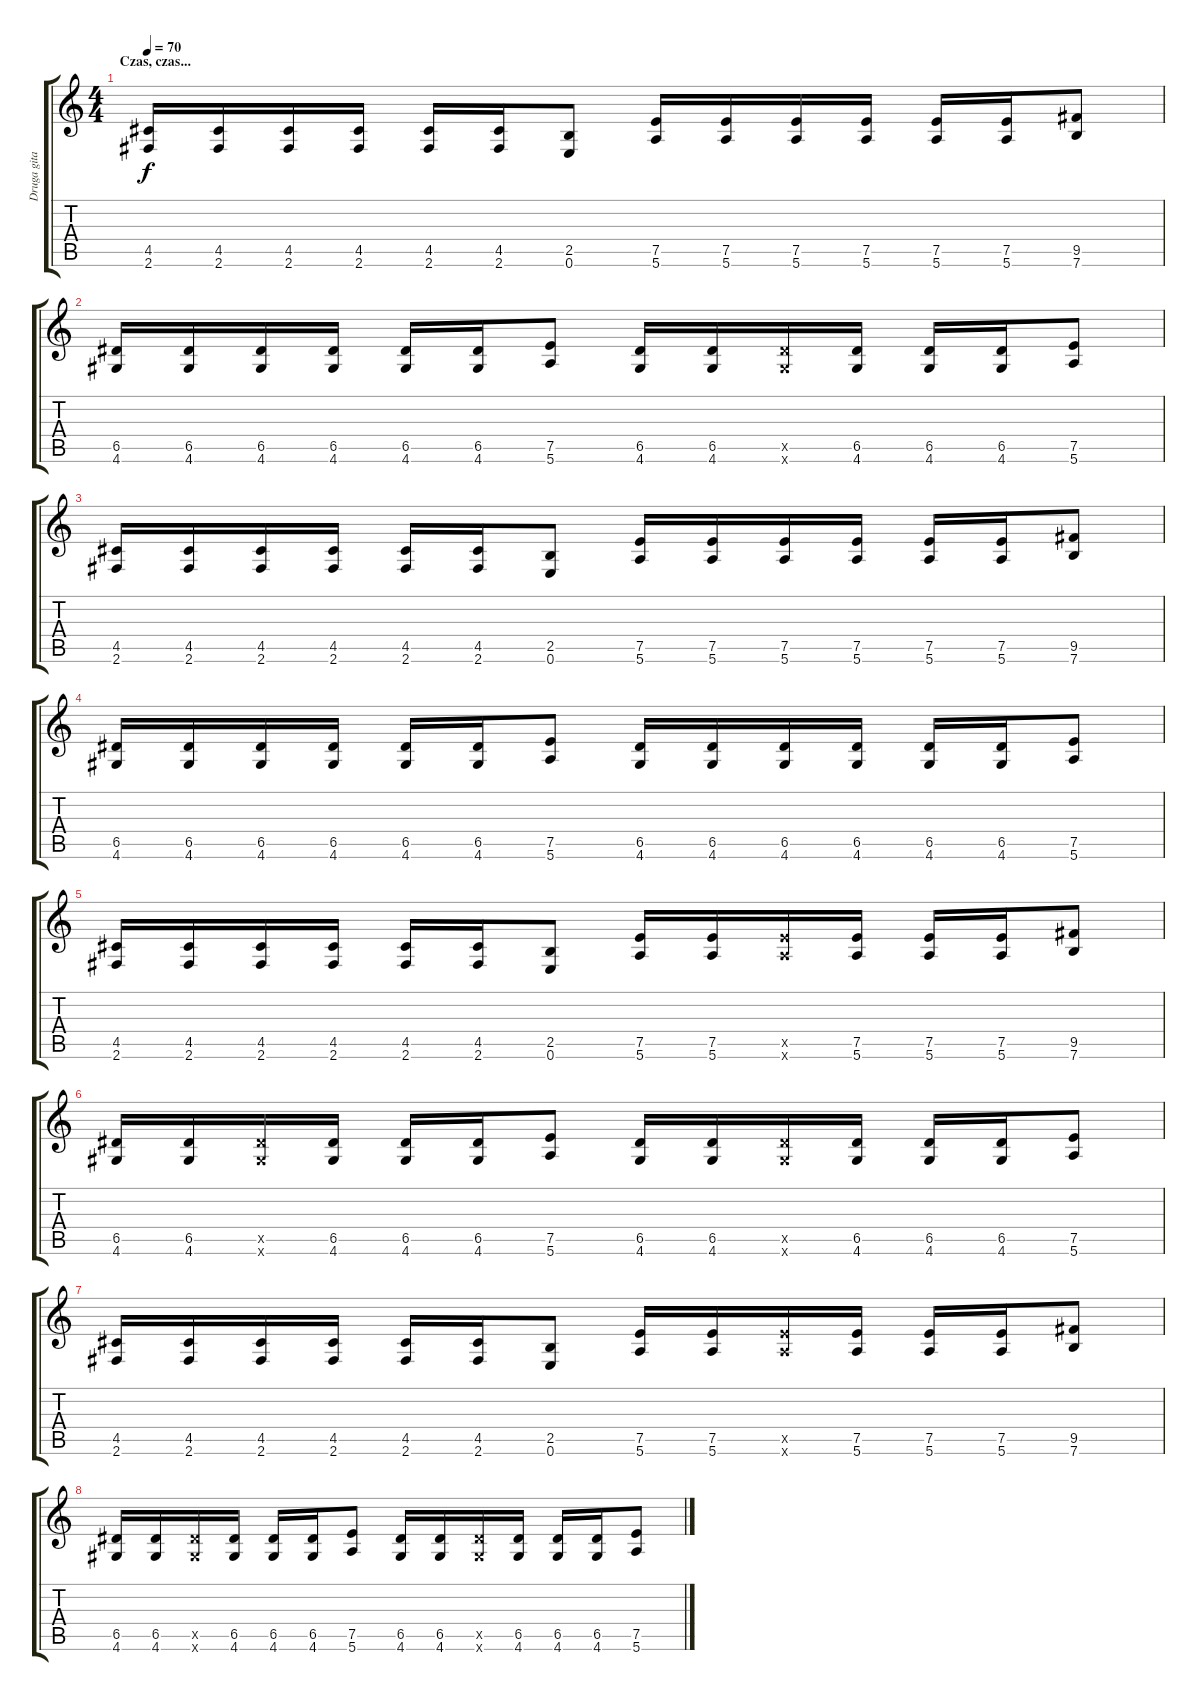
\track ("Druga gitarka" "Druga gita") {instrument overdrivenguitar}
\staff {score tabs}
\tuning (E4 B3 G3 D3 A2 E2) {hide}
\ts (4 4)
\section ("" "Czas, czas...")
\tempo 70
\clef g2
\ks c
(4.5 2.6).16{dy f} (4.5 2.6).16 (4.5 2.6).16 (4.5 2.6).16 (4.5 2.6).16 (4.5 2.6).16 (2.5 0.6).8 (7.5 5.6).16 (7.5 5.6).16 (7.5 5.6).16 (7.5 5.6).16 (7.5 5.6).16 (7.5 5.6).16 (9.5 7.6).8 |
(6.5 4.6).16 (6.5 4.6).16 (6.5 4.6).16 (6.5 4.6).16 (6.5 4.6).16 (6.5 4.6).16 (7.5 5.6).8 (6.5 4.6).16 (6.5 4.6).16 (6.5{x} 4.6{x}).16 (6.5 4.6).16 (6.5 4.6).16 (6.5 4.6).16 (7.5 5.6).8 |
(4.5 2.6).16 (4.5 2.6).16 (4.5 2.6).16 (4.5 2.6).16 (4.5 2.6).16 (4.5 2.6).16 (2.5 0.6).8 (7.5 5.6).16 (7.5 5.6).16 (7.5 5.6).16 (7.5 5.6).16 (7.5 5.6).16 (7.5 5.6).16 (9.5 7.6).8 |
(6.5 4.6).16 (6.5 4.6).16 (6.5 4.6).16 (6.5 4.6).16 (6.5 4.6).16 (6.5 4.6).16 (7.5 5.6).8 (6.5 4.6).16 (6.5 4.6).16 (6.5 4.6).16 (6.5 4.6).16 (6.5 4.6).16 (6.5 4.6).16 (7.5 5.6).8 |
(4.5 2.6).16 (4.5 2.6).16 (4.5 2.6).16 (4.5 2.6).16 (4.5 2.6).16 (4.5 2.6).16 (2.5 0.6).8 (7.5 5.6).16 (7.5 5.6).16 (7.5{x} 5.6{x}).16 (7.5 5.6).16 (7.5 5.6).16 (7.5 5.6).16 (9.5 7.6).8 |
(6.5 4.6).16 (6.5 4.6).16 (6.5{x} 4.6{x}).16 (6.5 4.6).16 (6.5 4.6).16 (6.5 4.6).16 (7.5 5.6).8 (6.5 4.6).16 (6.5 4.6).16 (6.5{x} 4.6{x}).16 (6.5 4.6).16 (6.5 4.6).16 (6.5 4.6).16 (7.5 5.6).8 |
(4.5 2.6).16 (4.5 2.6).16 (4.5 2.6).16 (4.5 2.6).16 (4.5 2.6).16 (4.5 2.6).16 (2.5 0.6).8 (7.5 5.6).16 (7.5 5.6).16 (7.5{x} 5.6{x}).16 (7.5 5.6).16 (7.5 5.6).16 (7.5 5.6).16 (9.5 7.6).8 |
(6.5 4.6).16 (6.5 4.6).16 (6.5{x} 4.6{x}).16 (6.5 4.6).16 (6.5 4.6).16 (6.5 4.6).16 (7.5 5.6).8 (6.5 4.6).16 (6.5 4.6).16 (6.5{x} 4.6{x}).16 (6.5 4.6).16 (6.5 4.6).16 (6.5 4.6).16 (7.5 5.6).8
